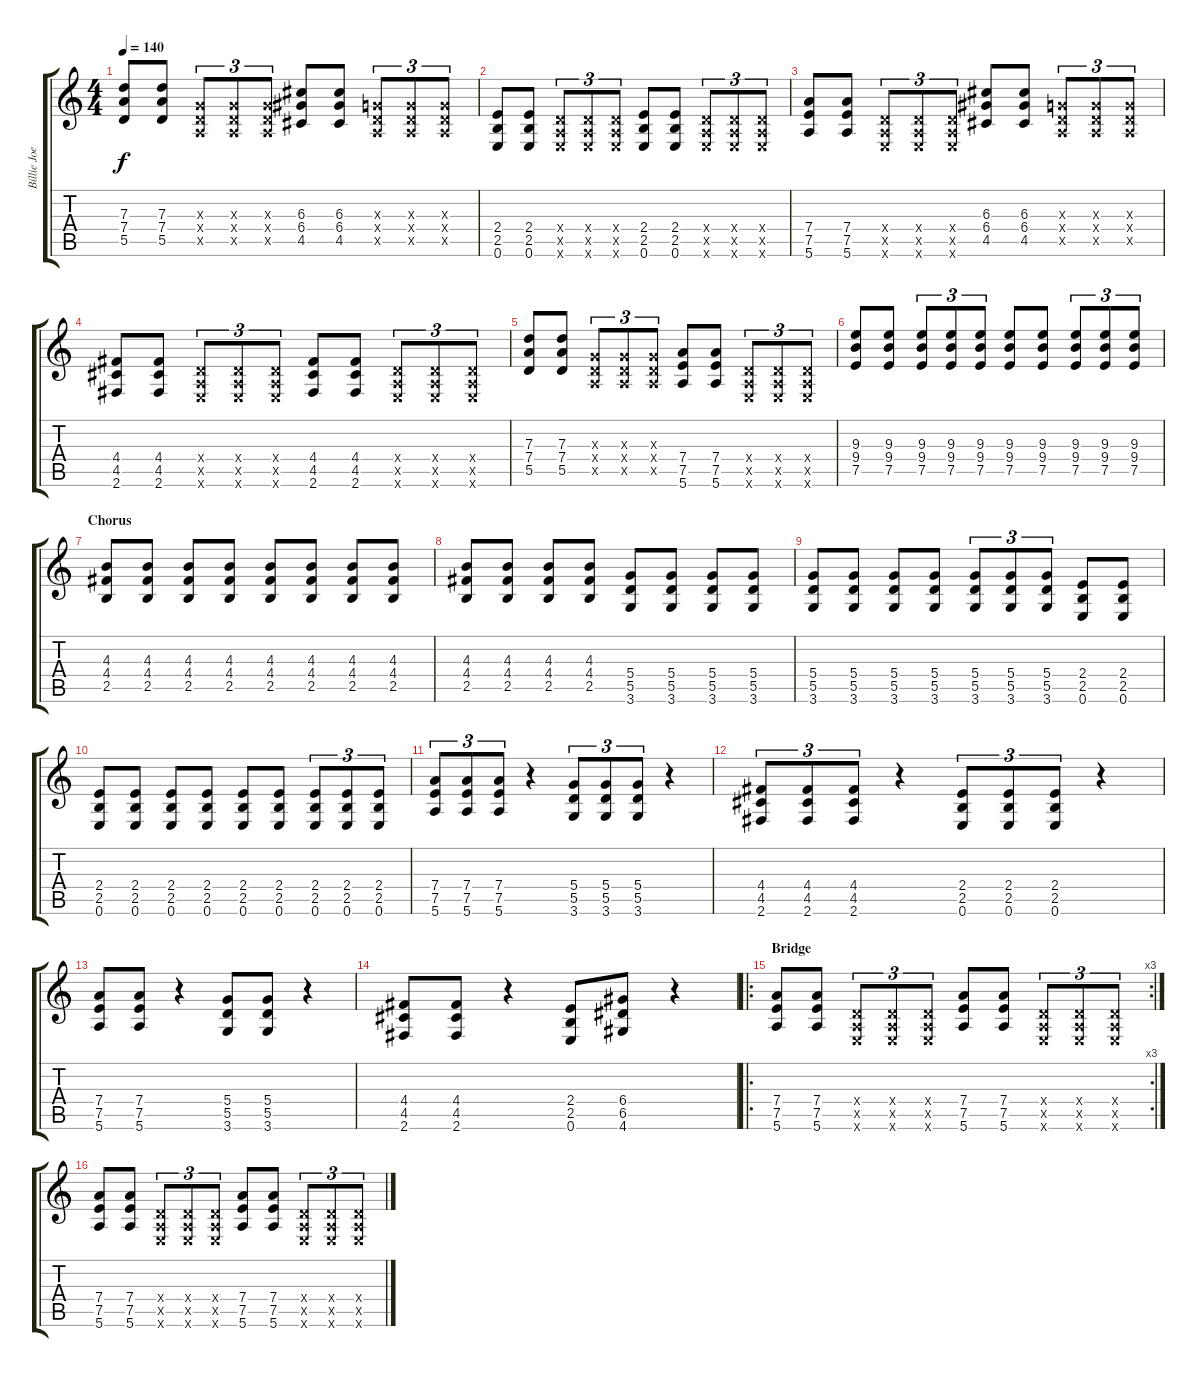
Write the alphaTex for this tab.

\track ("Billie Joe" "Billie Joe") {instrument distortionguitar}
\staff {score tabs}
\tuning (E4 B3 G3 D3 A2 E2) {hide}
\ts (4 4)
\tempo 140
\clef g2
\ks c
(7.3 7.4 5.5).8{dy f} (7.3 7.4 5.5).8 (0.3{x} 0.4{x} 0.5{x}).8{tu (3 2)} (0.3{x} 0.4{x} 0.5{x}).8{tu (3 2)} (0.3{x} 0.4{x} 0.5{x}).8{tu (3 2)} (6.3 6.4 4.5).8 (6.3 6.4 4.5).8 (0.3{x} 0.4{x} 0.5{x}).8{tu (3 2)} (0.3{x} 0.4{x} 0.5{x}).8{tu (3 2)} (0.3{x} 0.4{x} 0.5{x}).8{tu (3 2)} |
(2.4 2.5 0.6).8 (2.4 2.5 0.6).8 (0.4{x} 0.5{x} 0.6{x}).8{tu (3 2)} (0.4{x} 0.5{x} 0.6{x}).8{tu (3 2)} (0.4{x} 0.5{x} 0.6{x}).8{tu (3 2)} (2.4 2.5 0.6).8 (2.4 2.5 0.6).8 (0.4{x} 0.5{x} 0.6{x}).8{tu (3 2)} (0.4{x} 0.5{x} 0.6{x}).8{tu (3 2)} (0.4{x} 0.5{x} 0.6{x}).8{tu (3 2)} |
(7.4 7.5 5.6).8 (7.4 7.5 5.6).8 (0.4{x} 0.5{x} 0.6{x}).8{tu (3 2)} (0.4{x} 0.5{x} 0.6{x}).8{tu (3 2)} (0.4{x} 0.5{x} 0.6{x}).8{tu (3 2)} (6.3 6.4 4.5).8 (6.3 6.4 4.5).8 (0.3{x} 0.4{x} 0.5{x}).8{tu (3 2)} (0.3{x} 0.4{x} 0.5{x}).8{tu (3 2)} (0.3{x} 0.4{x} 0.5{x}).8{tu (3 2)} |
(4.4 4.5 2.6).8 (4.4 4.5 2.6).8 (0.4{x} 0.5{x} 0.6{x}).8{tu (3 2)} (0.4{x} 0.5{x} 0.6{x}).8{tu (3 2)} (0.4{x} 0.5{x} 0.6{x}).8{tu (3 2)} (4.4 4.5 2.6).8 (4.4 4.5 2.6).8 (0.4{x} 0.5{x} 0.6{x}).8{tu (3 2)} (0.4{x} 0.5{x} 0.6{x}).8{tu (3 2)} (0.4{x} 0.5{x} 0.6{x}).8{tu (3 2)} |
(7.3 7.4 5.5).8 (7.3 7.4 5.5).8 (0.3{x} 0.4{x} 0.5{x}).8{tu (3 2)} (0.3{x} 0.4{x} 0.5{x}).8{tu (3 2)} (0.3{x} 0.4{x} 0.5{x}).8{tu (3 2)} (7.4 7.5 5.6).8 (7.4 7.5 5.6).8 (0.4{x} 0.5{x} 0.6{x}).8{tu (3 2)} (0.4{x} 0.5{x} 0.6{x}).8{tu (3 2)} (0.4{x} 0.5{x} 0.6{x}).8{tu (3 2)} |
(9.3 9.4 7.5).8 (9.3 9.4 7.5).8 (9.3 9.4 7.5).8{tu (3 2)} (9.3 9.4 7.5).8{tu (3 2)} (9.3 9.4 7.5).8{tu (3 2)} (9.3 9.4 7.5).8 (9.3 9.4 7.5).8 (9.3 9.4 7.5).8{tu (3 2)} (9.3 9.4 7.5).8{tu (3 2)} (9.3 9.4 7.5).8{tu (3 2)} |
\section ("" "Chorus")
(4.3 4.4 2.5).8 (4.3 4.4 2.5).8 (4.3 4.4 2.5).8 (4.3 4.4 2.5).8 (4.3 4.4 2.5).8 (4.3 4.4 2.5).8 (4.3 4.4 2.5).8 (4.3 4.4 2.5).8 |
(4.3 4.4 2.5).8 (4.3 4.4 2.5).8 (4.3 4.4 2.5).8 (4.3 4.4 2.5).8 (5.4 5.5 3.6).8 (5.4 5.5 3.6).8 (5.4 5.5 3.6).8 (5.4 5.5 3.6).8 |
(5.4 5.5 3.6).8 (5.4 5.5 3.6).8 (5.4 5.5 3.6).8 (5.4 5.5 3.6).8 (5.4 5.5 3.6).8{tu (3 2)} (5.4 5.5 3.6).8{tu (3 2)} (5.4 5.5 3.6).8{tu (3 2)} (2.4 2.5 0.6).8 (2.4 2.5 0.6).8 |
(2.4 2.5 0.6).8 (2.4 2.5 0.6).8 (2.4 2.5 0.6).8 (2.4 2.5 0.6).8 (2.4 2.5 0.6).8 (2.4 2.5 0.6).8 (2.4 2.5 0.6).8{tu (3 2)} (2.4 2.5 0.6).8{tu (3 2)} (2.4 2.5 0.6).8{tu (3 2)} |
(7.4 7.5 5.6).8{tu (3 2)} (7.4 7.5 5.6).8{tu (3 2)} (7.4 7.5 5.6).8{tu (3 2)} r.4 (5.4 5.5 3.6).8{tu (3 2)} (5.4 5.5 3.6).8{tu (3 2)} (5.4 5.5 3.6).8{tu (3 2)} r.4 |
(4.4 4.5 2.6).8{tu (3 2)} (4.4 4.5 2.6).8{tu (3 2)} (4.4 4.5 2.6).8{tu (3 2)} r.4 (2.4 2.5 0.6).8{tu (3 2)} (2.4 2.5 0.6).8{tu (3 2)} (2.4 2.5 0.6).8{tu (3 2)} r.4 |
(7.4 7.5 5.6).8 (7.4 7.5 5.6).8 r.4 (5.4 5.5 3.6).8 (5.4 5.5 3.6).8 r.4 |
(4.4 4.5 2.6).8 (4.4 4.5 2.6).8 r.4 (2.4 2.5 0.6).8 (6.4 6.5 4.6).8 r.4 |
\ro
\rc 3
\section ("" "Bridge")
(7.4 7.5 5.6).8 (7.4 7.5 5.6).8 (0.4{x} 0.5{x} 0.6{x}).8{tu (3 2)} (0.4{x} 0.5{x} 0.6{x}).8{tu (3 2)} (0.4{x} 0.5{x} 0.6{x}).8{tu (3 2)} (7.4 7.5 5.6).8 (7.4 7.5 5.6).8 (0.4{x} 0.5{x} 0.6{x}).8{tu (3 2)} (0.4{x} 0.5{x} 0.6{x}).8{tu (3 2)} (0.4{x} 0.5{x} 0.6{x}).8{tu (3 2)} |
(7.4 7.5 5.6).8 (7.4 7.5 5.6).8 (0.4{x} 0.5{x} 0.6{x}).8{tu (3 2)} (0.4{x} 0.5{x} 0.6{x}).8{tu (3 2)} (0.4{x} 0.5{x} 0.6{x}).8{tu (3 2)} (7.4 7.5 5.6).8 (7.4 7.5 5.6).8 (0.4{x} 0.5{x} 0.6{x}).8{tu (3 2)} (0.4{x} 0.5{x} 0.6{x}).8{tu (3 2)} (0.4{x} 0.5{x} 0.6{x}).8{tu (3 2)}
